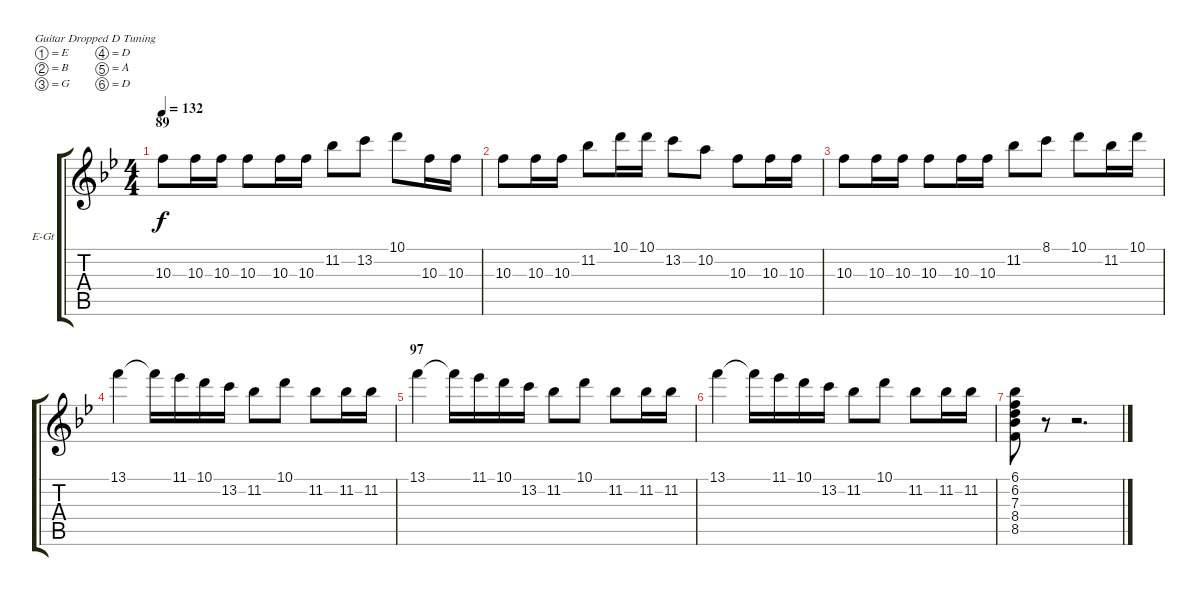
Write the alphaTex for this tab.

\bracketExtendMode groupsimilarinstruments
\firstSystemTrackNameOrientation horizontal
\otherSystemsTrackNameOrientation horizontal
\track ("Guitar" "E-Gt") {instrument distortionguitar}
\staff {score tabs}
\tuning (E4 B3 G3 D3 A2 D2)
\ts (4 4)
\section ("" "89")
\tempo 132
\clef g2
\ks bb
10.3.8{dy f} 10.3.16 10.3.16 10.3.8 10.3.16 10.3.16 11.2.8 13.2.8 10.1.8 10.3.16 10.3.16 |
10.3.8 10.3.16 10.3.16 11.2.8 10.1.16 10.1.16 13.2.8 10.2.8 10.3.8 10.3.16 10.3.16 |
10.3.8 10.3.16 10.3.16 10.3.8 10.3.16 10.3.16 11.2.8 8.1.8 10.1.8 11.2.16 10.1.16 |
13.1.4 13.1{t}.16 11.1.16 10.1.16 13.2.16 11.2.8 10.1.8 11.2.8 11.2.16 11.2.16 |
\section ("" "97")
13.1.4 13.1{t}.16 11.1.16 10.1.16 13.2.16 11.2.8 10.1.8 11.2.8 11.2.16 11.2.16 |
13.1.4 13.1{t}.16 11.1.16 10.1.16 13.2.16 11.2.8 10.1.8 11.2.8 11.2.16 11.2.16 |
(8.5 8.4 7.3 6.2 6.1).8 r.8 r.2{d}
